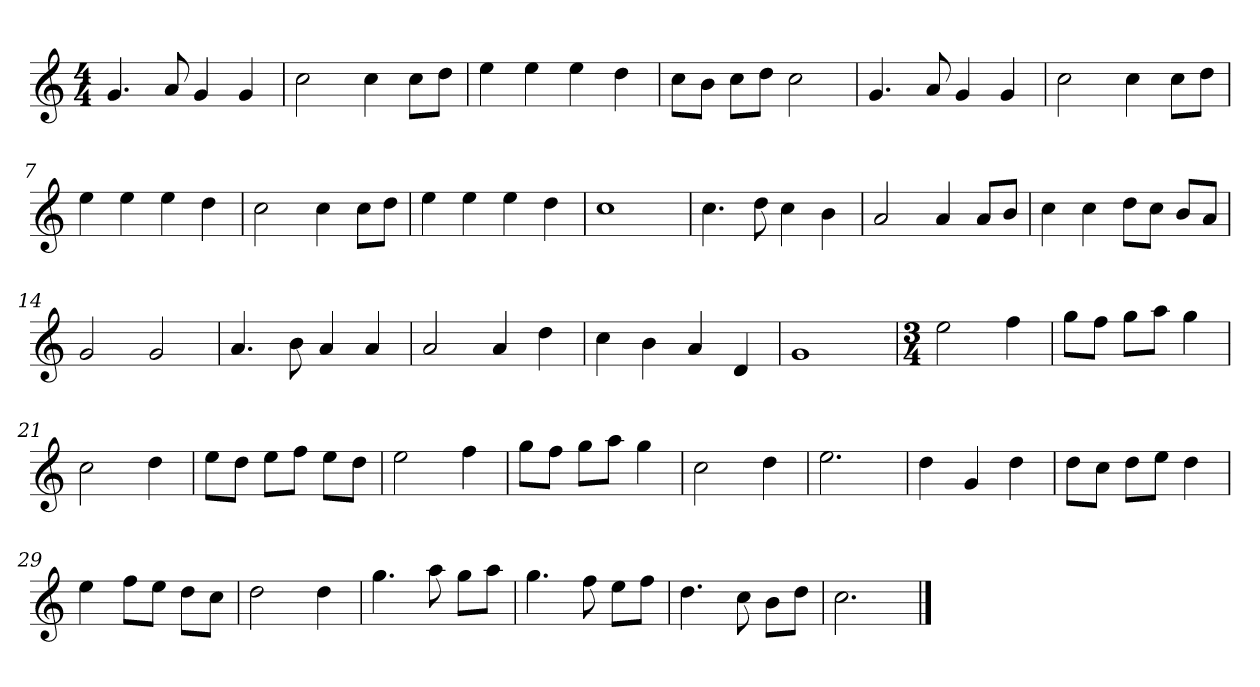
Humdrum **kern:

**kern
*part1
*staff1
*k[]
*M4/4
*MM120
=1
4.g
8a
4g
4g
=2
2cc
4cc
8ccL
8ddJ
=3
4ee
4ee
4ee
4dd
=4
8ccL
8bJ
8ccL
8ddJ
2cc
=5
4.g
8a
4g
4g
=6
2cc
4cc
8ccL
8ddJ
=7
4ee
4ee
4ee
4dd
=8
2cc
4cc
8ccL
8ddJ
=9
4ee
4ee
4ee
4dd
=10
1cc
=11
4.cc
8dd
4cc
4b
=12
2a
4a
8aL
8bJ
=13
4cc
4cc
8ddL
8ccJ
8bL
8aJ
=14
2g
2g
=15
4.a
8b
4a
4a
=16
2a
4a
4dd
=17
4cc
4b
4a
4d
=18
1g
=19
*M3/4
2ee
4ff
=20
8ggL
8ffJ
8ggL
8aaJ
4gg
=21
2cc
4dd
=22
8eeL
8ddJ
8eeL
8ffJ
8eeL
8ddJ
=23
2ee
4ff
=24
8ggL
8ffJ
8ggL
8aaJ
4gg
=25
2cc
4dd
=26
2.ee
=27
4dd
4g
4dd
=28
8ddL
8ccJ
8ddL
8eeJ
4dd
=29
4ee
8ffL
8eeJ
8ddL
8ccJ
=30
2dd
4dd
=31
4.gg
8aa
8ggL
8aaJ
=32
4.gg
8ff
8eeL
8ffJ
=33
4.dd
8cc
8bL
8ddJ
=34
2.cc
==
*-
